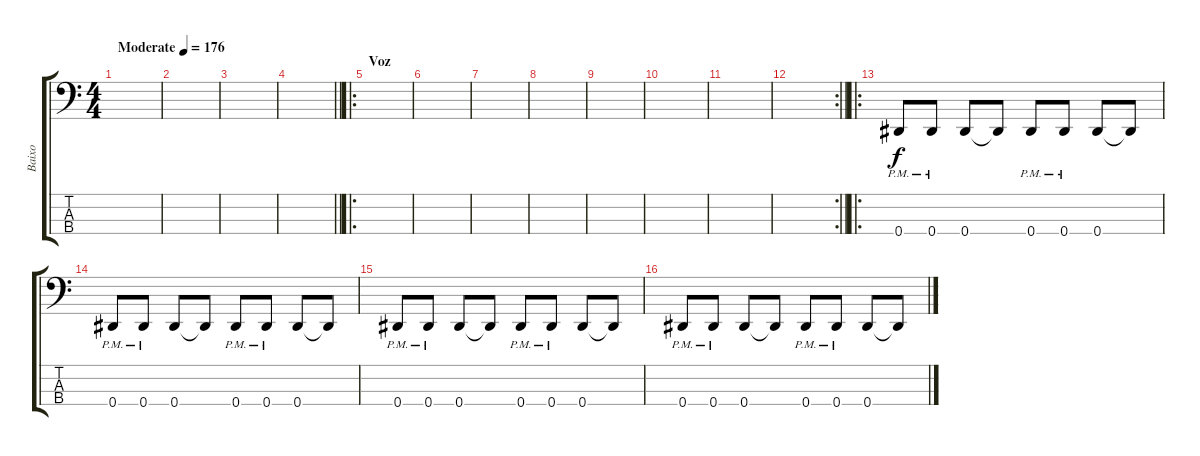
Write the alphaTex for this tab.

\track ("Baixo" "Baixo") {instrument electricbassfinger}
\staff {score tabs}
\tuning (Gb2 Db2 Ab1 Eb1) {hide}
\ts (4 4)
\tempo (176 "Moderate")
\clef f4
\ks c
|
|
|
\barLineRight lightlight
|
\ro
\section ("" "Voz")
|
|
|
|
|
|
|
\rc 2
\barLineRight lightlight
|
\ro
0.4{pm}.8 0.4{pm}.8 0.4.8 0.4{t}.8 0.4{pm}.8 0.4{pm}.8 0.4.8 0.4{t}.8 |
0.4{pm}.8 0.4{pm}.8 0.4.8 0.4{t}.8 0.4{pm}.8 0.4{pm}.8 0.4.8 0.4{t}.8 |
0.4{pm}.8 0.4{pm}.8 0.4.8 0.4{t}.8 0.4{pm}.8 0.4{pm}.8 0.4.8 0.4{t}.8 |
0.4{pm}.8 0.4{pm}.8 0.4.8 0.4{t}.8 0.4{pm}.8 0.4{pm}.8 0.4.8 0.4{t}.8
